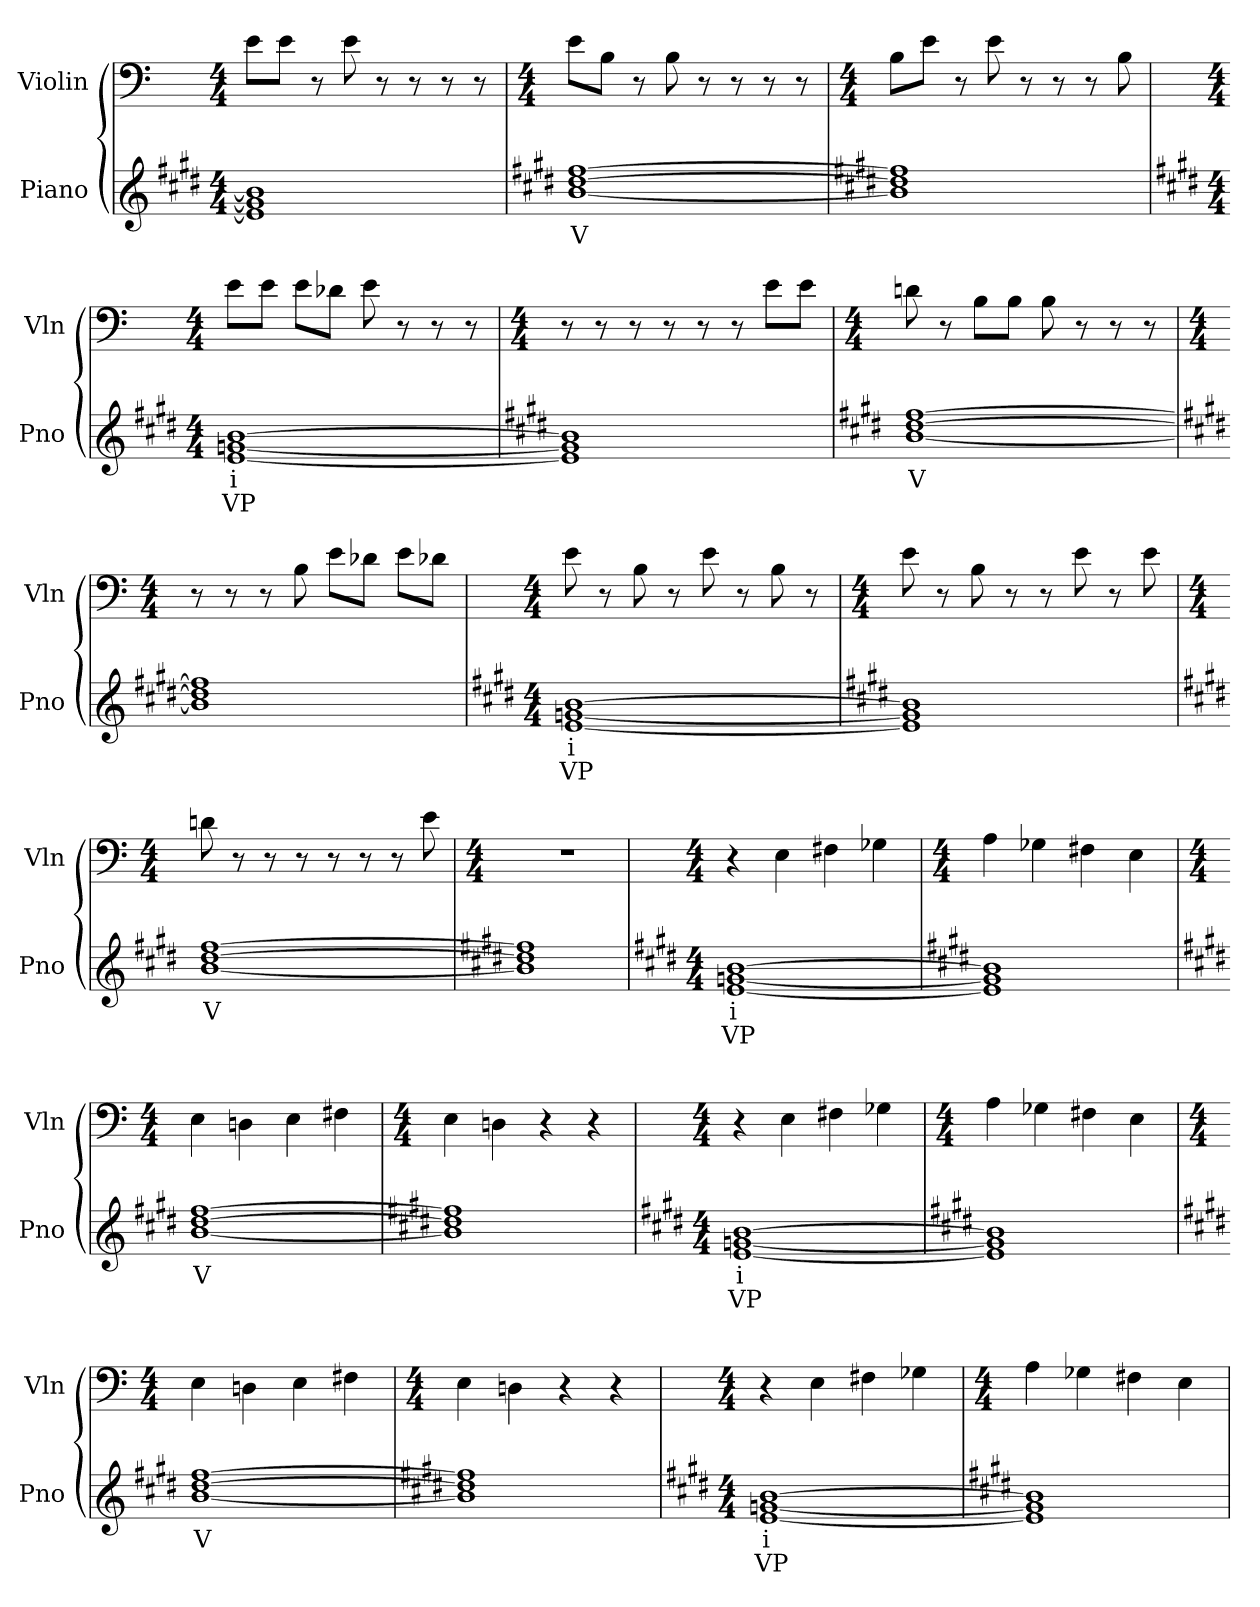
**kern	**text	**text	**kern
*part2	*part2	*part2	*part1
*staff2	*staff2	*staff2	*staff1
*I"Piano	*	*	*I"Violin
*I'Pno	*	*	*I'Vln
*k[f#c#g#d#]	*	*	*
*E:	*	*	*
*M4/4	*	*	*M4/4
=	=	=	=
1e] 1gn] 1b]	.	.	8eL
.	.	.	8eJ
.	.	.	8r
.	.	.	8e
.	.	.	8r
.	.	.	8r
.	.	.	8r
.	.	.	8r
=	=	=	=
*k[f#c#g#d#]	*	*	*
*E:	*	*	*
*	*	*	*M4/4
[1b [1dd# [1ff#	V	.	8eL
.	.	.	8BJ
.	.	.	8r
.	.	.	8B
.	.	.	8r
.	.	.	8r
.	.	.	8r
.	.	.	8r
=	=	=	=
*k[f#c#g#d#]	*	*	*
*E:	*	*	*
*	*	*	*M4/4
1b] 1dd#] 1ff#]	.	.	8BL
.	.	.	8eJ
.	.	.	8r
.	.	.	8e
.	.	.	8r
.	.	.	8r
.	.	.	8r
.	.	.	8B
=	=	=	=
*k[f#c#g#d#]	*	*	*
*E:	*	*	*
*M4/4	*	*	*M4/4
[1e [1gn [1b	i	VP	8eL
.	.	.	8eJ
.	.	.	8eL
.	.	.	8d-XJ
.	.	.	8e
.	.	.	8r
.	.	.	8r
.	.	.	8r
=	=	=	=
*k[f#c#g#d#]	*	*	*
*E:	*	*	*
*	*	*	*M4/4
1e] 1gn] 1b]	.	.	8r
.	.	.	8r
.	.	.	8r
.	.	.	8r
.	.	.	8r
.	.	.	8r
.	.	.	8eL
.	.	.	8eJ
=	=	=	=
*k[f#c#g#d#]	*	*	*
*E:	*	*	*
*	*	*	*M4/4
[1b [1dd# [1ff#	V	.	8dn
.	.	.	8r
.	.	.	8BL
.	.	.	8BJ
.	.	.	8B
.	.	.	8r
.	.	.	8r
.	.	.	8r
=	=	=	=
*k[f#c#g#d#]	*	*	*
*E:	*	*	*
*	*	*	*M4/4
1b] 1dd#] 1ff#]	.	.	8r
.	.	.	8r
.	.	.	8r
.	.	.	8B
.	.	.	8eL
.	.	.	8d-XJ
.	.	.	8eL
.	.	.	8d-XJ
=	=	=	=
*k[f#c#g#d#]	*	*	*
*E:	*	*	*
*M4/4	*	*	*M4/4
[1e [1gn [1b	i	VP	8e
.	.	.	8r
.	.	.	8B
.	.	.	8r
.	.	.	8e
.	.	.	8r
.	.	.	8B
.	.	.	8r
=	=	=	=
*k[f#c#g#d#]	*	*	*
*E:	*	*	*
*	*	*	*M4/4
1e] 1gn] 1b]	.	.	8e
.	.	.	8r
.	.	.	8B
.	.	.	8r
.	.	.	8r
.	.	.	8e
.	.	.	8r
.	.	.	8e
=	=	=	=
*k[f#c#g#d#]	*	*	*
*E:	*	*	*
*	*	*	*M4/4
[1b [1dd# [1ff#	V	.	8dn
.	.	.	8r
.	.	.	8r
.	.	.	8r
.	.	.	8r
.	.	.	8r
.	.	.	8r
.	.	.	8e
=	=	=	=
*k[f#c#g#d#]	*	*	*
*E:	*	*	*
*	*	*	*M4/4
1b] 1dd#] 1ff#]	.	.	1r
=	=	=	=
*k[f#c#g#d#]	*	*	*
*E:	*	*	*
*M4/4	*	*	*M4/4
[1e [1gn [1b	i	VP	4r
.	.	.	4E
.	.	.	4F#X
.	.	.	4G-X
=	=	=	=
*k[f#c#g#d#]	*	*	*
*E:	*	*	*
*	*	*	*M4/4
1e] 1gn] 1b]	.	.	4A
.	.	.	4G-X
.	.	.	4F#X
.	.	.	4E
=	=	=	=
*k[f#c#g#d#]	*	*	*
*E:	*	*	*
*	*	*	*M4/4
[1b [1dd# [1ff#	V	.	4E
.	.	.	4Dn
.	.	.	4E
.	.	.	4F#X
=	=	=	=
*k[f#c#g#d#]	*	*	*
*E:	*	*	*
*	*	*	*M4/4
1b] 1dd#] 1ff#]	.	.	4E
.	.	.	4Dn
.	.	.	4r
.	.	.	4r
=	=	=	=
*k[f#c#g#d#]	*	*	*
*E:	*	*	*
*M4/4	*	*	*M4/4
[1e [1gn [1b	i	VP	4r
.	.	.	4E
.	.	.	4F#X
.	.	.	4G-X
=	=	=	=
*k[f#c#g#d#]	*	*	*
*E:	*	*	*
*	*	*	*M4/4
1e] 1gn] 1b]	.	.	4A
.	.	.	4G-X
.	.	.	4F#X
.	.	.	4E
=	=	=	=
*k[f#c#g#d#]	*	*	*
*E:	*	*	*
*	*	*	*M4/4
[1b [1dd# [1ff#	V	.	4E
.	.	.	4Dn
.	.	.	4E
.	.	.	4F#X
=	=	=	=
*k[f#c#g#d#]	*	*	*
*E:	*	*	*
*	*	*	*M4/4
1b] 1dd#] 1ff#]	.	.	4E
.	.	.	4Dn
.	.	.	4r
.	.	.	4r
=	=	=	=
*k[f#c#g#d#]	*	*	*
*E:	*	*	*
*M4/4	*	*	*M4/4
[1e [1gn [1b	i	VP	4r
.	.	.	4E
.	.	.	4F#X
.	.	.	4G-X
=	=	=	=
*k[f#c#g#d#]	*	*	*
*E:	*	*	*
*	*	*	*M4/4
1e] 1gn] 1b]	.	.	4A
.	.	.	4G-X
.	.	.	4F#X
.	.	.	4E
=	=	=	=
*-	*-	*-	*-
